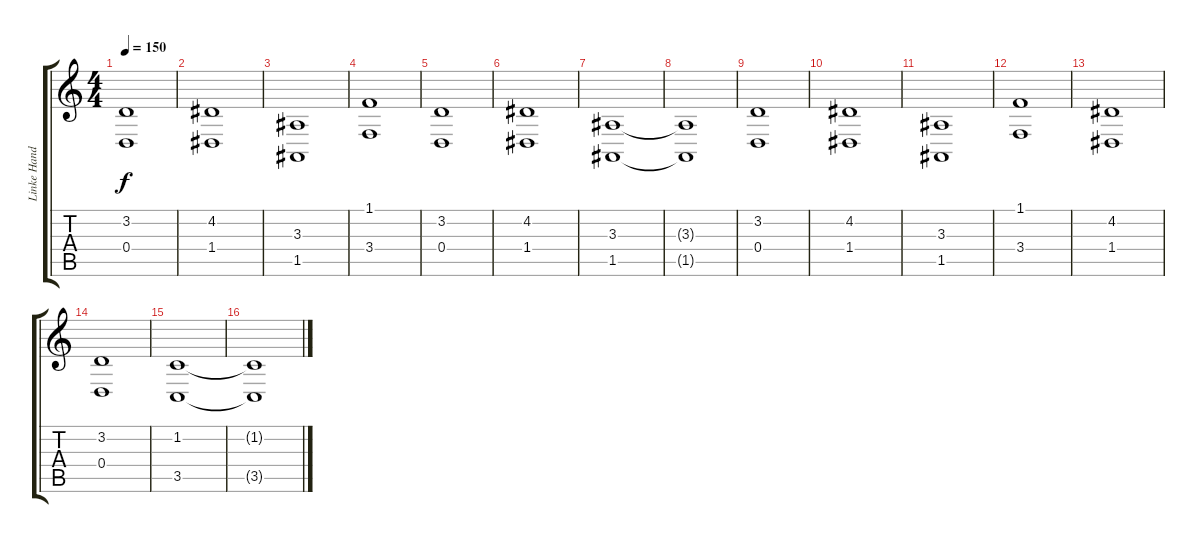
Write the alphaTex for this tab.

\track ("Linke Hand" "Linke Hand") {instrument acousticgrandpiano}
\staff {score tabs}
\tuning (E4 B3 G3 D3 A2 E2) {hide}
\ts (4 4)
\tempo 150
\clef g2
\ks c
(3.2 0.4).1{dy f} |
(4.2 1.4).1 |
(3.3 1.5).1 |
(1.1 3.4).1 |
(3.2 0.4).1 |
(4.2 1.4).1 |
(3.3 1.5).1 |
(3.3{t} 1.5{t}).1 |
(3.2 0.4).1 |
(4.2 1.4).1 |
(3.3 1.5).1 |
(1.1 3.4).1 |
(4.2 1.4).1 |
(3.2 0.4).1 |
(1.2 3.5).1 |
(1.2{t} 3.5{t}).1
